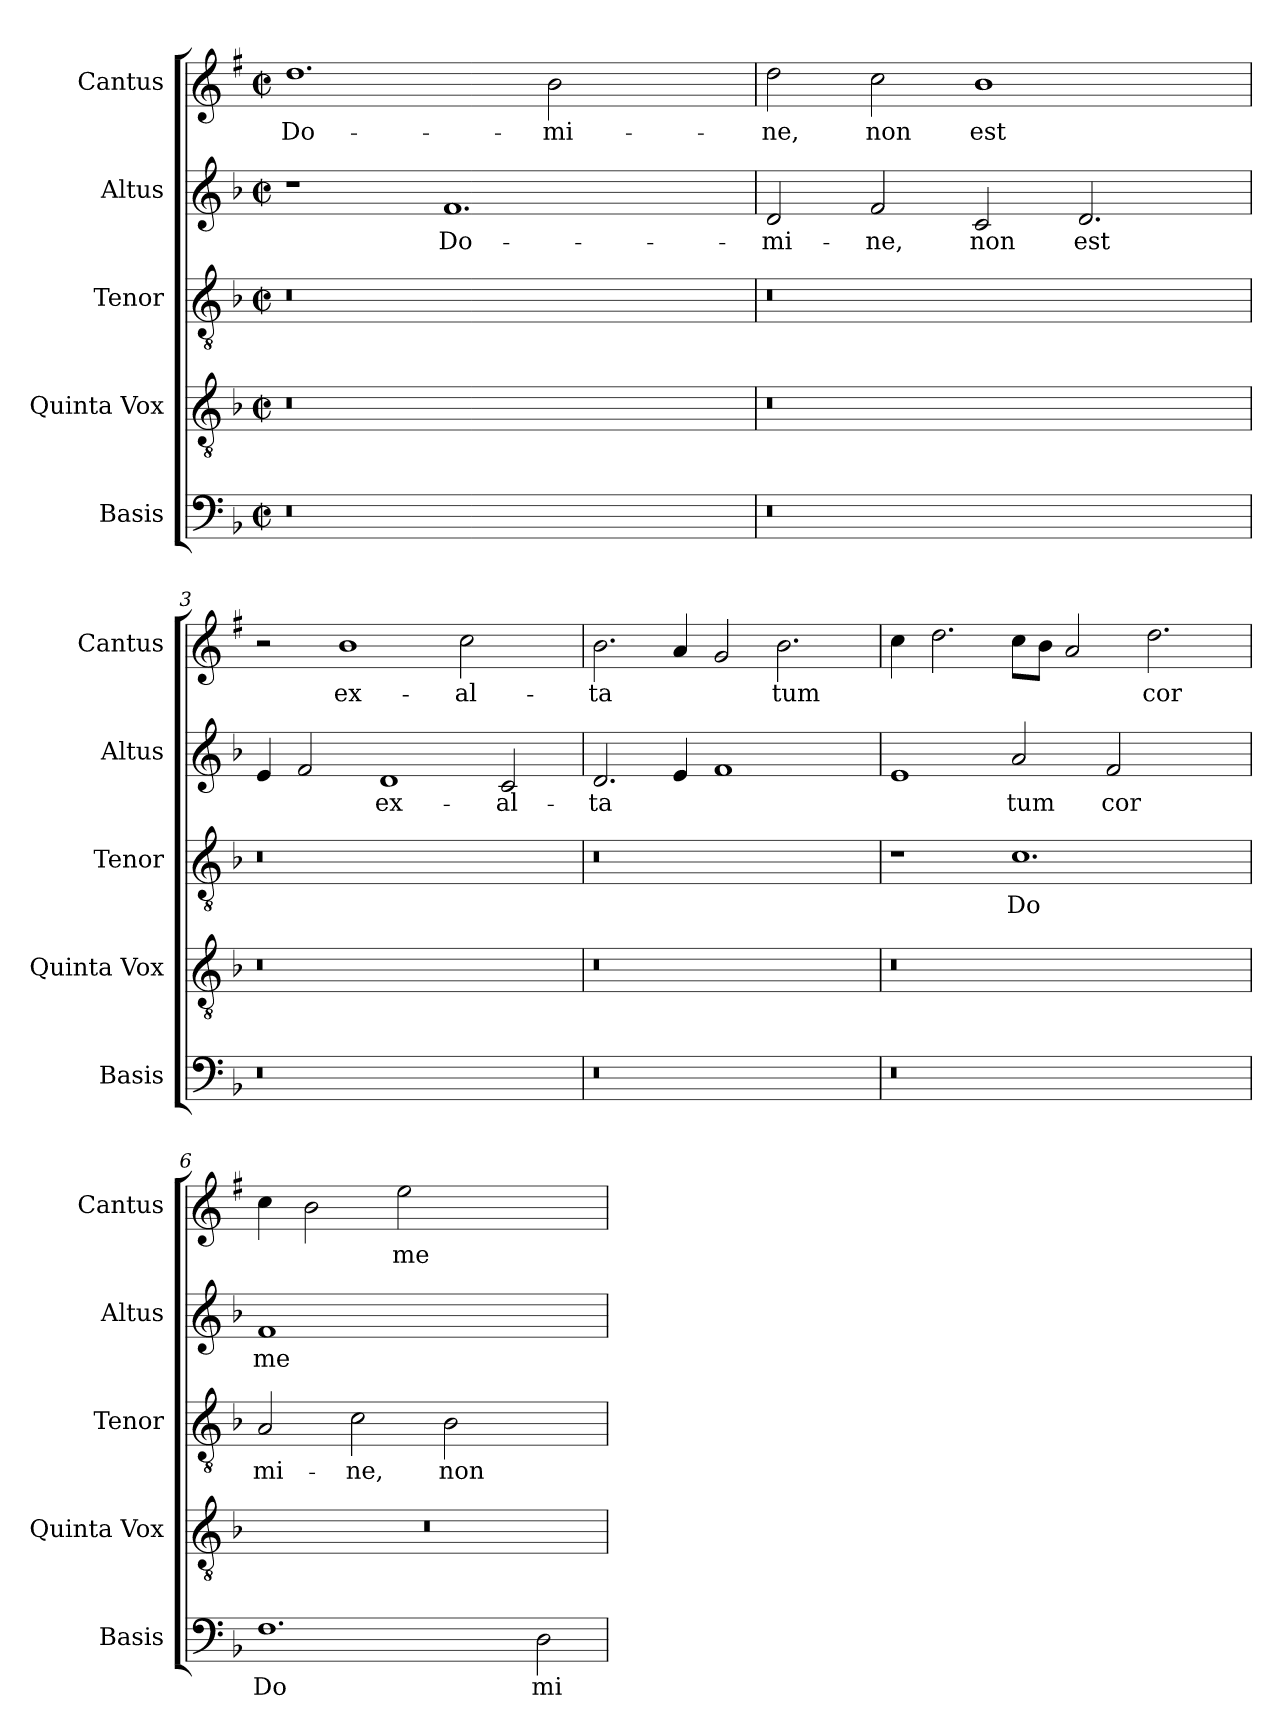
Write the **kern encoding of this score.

**kern	**text	**kern	**kern	**text	**kern	**text	**kern	**text
*part5	*part5	*part4	*part3	*part3	*part2	*part2	*part1	*part1
*staff5	*staff5	*staff4	*staff3	*staff3	*staff2	*staff2	*staff1	*staff1
*I"Basis	*	*I"Quinta Vox	*I"Tenor	*	*I"Altus	*	*I"Cantus	*
*I'Basis	*	*I'Quinta Vox	*I'Tenor	*	*I'Altus	*	*I'Cantus	*
*clefF4	*	*clefGv2	*clefGv2	*	*clefG2	*	*clefG2	*
*	*	*	*	*	*	*	*ITrd1c2	*
*k[b-]	*	*k[b-]	*k[b-]	*	*k[b-]	*	*k[b-]	*
*F:	*	*F:	*F:	*	*F:	*	*F:	*
*M4/2	*	*M4/2	*M4/2	*	*M4/2	*	*M4/2	*
*met(c|)	*	*met(c|)	*met(c|)	*	*met(c|)	*	*met(c|)	*
=1	=1	=1	=1	=1	=1	=1	=1	=1
!	!	!	!	!	!	!	!	!LO:LY:b
0r	.	0r	0r	.	1r	.	1.cc	Do-
!	!	!	!	!	!	!LO:LY:b	!	!
.	.	.	.	.	1.f	Do-	.	.
!	!	!	!	!	!	!	!	!LO:LY:b
.	.	.	.	.	.	.	2a	-mi-
2ryy	.	2ryy	2ryy	.	.	.	2ryy	.
=2	=2	=2	=2	=2	=2	=2	=2	=2
!	!	!	!	!	!	!LO:LY:b	!	!LO:LY:b
0r	.	0r	0r	.	2d	-mi-	2cc	-ne,
!	!	!	!	!	!	!LO:LY:b	!	!LO:LY:b
.	.	.	.	.	2f	-ne,	2b-	non
!	!	!	!	!	!	!LO:LY:b	!	!LO:LY:b
.	.	.	.	.	2c	non	1a	est
!	!	!	!	!	!	!LO:LY:b	!	!
.	.	.	.	.	2.d	est	.	.
4ryy	.	4ryy	4ryy	.	.	.	4ryy	.
=3	=3	=3	=3	=3	=3	=3	=3	=3
0r	.	0r	0r	.	4e	.	2r	.
.	.	.	.	.	2f	.	.	.
!	!	!	!	!	!	!	!	!LO:LY:b
.	.	.	.	.	.	.	1a	ex-
!	!	!	!	!	!	!LO:LY:b	!	!
.	.	.	.	.	1d	ex-	.	.
!	!	!	!	!	!	!	!	!LO:LY:b
.	.	.	.	.	.	.	2b-	-al-
!	!	!	!	!	!	!LO:LY:b	!	!
.	.	.	.	.	2c	-al-	.	.
4ryy	.	4ryy	4ryy	.	.	.	4ryy	.
=4	=4	=4	=4	=4	=4	=4	=4	=4
!	!	!	!	!	!	!LO:LY:b	!	!LO:LY:b
0r	.	0r	0r	.	2.d	-ta	2.a	-ta
.	.	.	.	.	4e	.	4g	.
.	.	.	.	.	1f	.	2f	.
!	!	!	!	!	!	!	!	!LO:LY:b
.	.	.	.	.	.	.	2.a	tum
4ryy	.	4ryy	4ryy	.	4ryy	.	.	.
=5	=5	=5	=5	=5	=5	=5	=5	=5
0r	.	0r	1r	.	1e	.	4b-	.
.	.	.	.	.	.	.	2.cc	.
!	!	!	!	!LO:LY:b	!	!LO:LY:b	!	!
.	.	.	1.c	Do	2a	tum	8b-L	.
.	.	.	.	.	.	.	8aJ	.
.	.	.	.	.	.	.	2g	.
!	!	!	!	!	!	!LO:LY:b	!	!
.	.	.	.	.	2f	cor	.	.
!	!	!	!	!	!	!	!	!LO:LY:b
.	.	.	.	.	.	.	2.cc	cor
2ryy	.	2ryy	.	.	2ryy	.	.	.
=6	=6	=6	=6	=6	=6	=6	=6	=6
!	!LO:LY:b	!	!	!LO:LY:b	!	!LO:LY:b	!	!
1.F	Do	0r	2A	mi-	1f	me-	4b-	.
.	.	.	.	.	.	.	2a	.
!	!	!	!	!LO:LY:b	!	!	!	!
.	.	.	2c	-ne,	.	.	.	.
!	!	!	!	!	!	!	!	!LO:LY:b
.	.	.	.	.	.	.	2dd	me-
!	!	!	!	!LO:LY:b	!	!	!	!
.	.	.	2B-	non	1ryy	.	.	.
.	.	.	.	.	.	.	2.ryy	.
!	!LO:LY:b	!	!	!	!	!	!	!
2D	mi-	.	2ryy	.	.	.	.	.
=	=	=	=	=	=	=	=	=
*-	*-	*-	*-	*-	*-	*-	*-	*-
